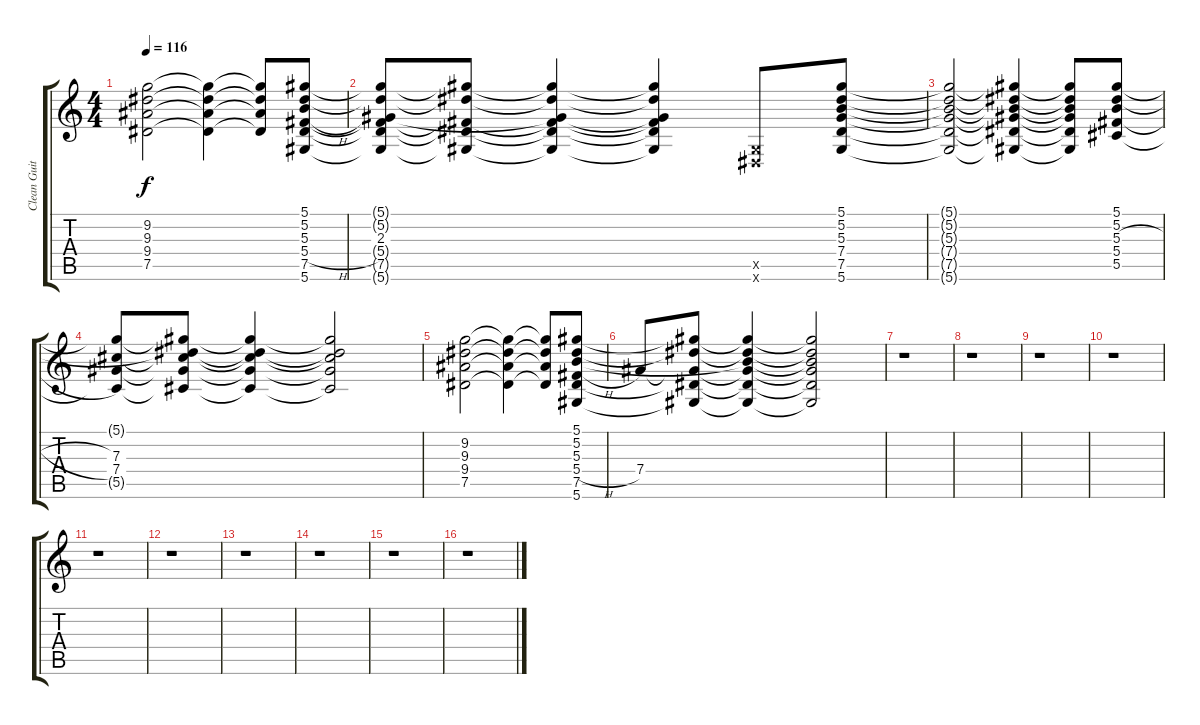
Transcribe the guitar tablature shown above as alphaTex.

\track ("Clean Guitar" "Clean Guit") {instrument electricguitarclean}
\staff {score tabs}
\tuning (Eb4 Bb3 Gb3 Db3 Ab2 Eb2) {hide}
\ts (4 4)
\tempo 116
\clef g2
\ks c
(9.2 9.3 9.4 7.5).2{dy f} (9.2{t} 9.3{t} 9.4{t} 7.5{t}).4 (9.2{t} 9.3{t} 9.4{t} 7.5{t}).8 (5.1 5.2 5.3 5.4{h} 7.5 5.6).8 |
(5.1{t} 5.2{t} 2.3 5.4{t} 7.5{t} 5.6{t}).8 (5.1{t} 5.2{t} 5.4{t} 7.5{t} 5.6{t}).8 (5.1{t} 5.2{t} 2.3{t} 5.4{t} 7.5{t} 5.6{t}).4 (5.1{t} 5.2{t} 2.3{t} 5.4{t} 7.5{t} 5.6{t}).4 (0.5{x} 0.6{x}).8 (5.1 5.2 5.3 7.4 7.5 5.6).8 |
(5.1{t} 5.2{t} 5.3{t} 7.4{t} 7.5{t} 5.6{t}).2 (5.1{t} 5.2{t} 5.3{t} 7.4{t} 7.5{t} 5.6{t}).4 (5.1{t} 5.2{t} 5.3{t} 7.4{t} 7.5{t} 5.6{t}).8 (5.1 5.2 5.3{h} 5.4{h} 5.5).8 |
(5.1{t} 7.3 7.4 5.5{t}).8 (5.1{t} 5.2{t} 7.3{t} 7.4{t} 5.5{t}).8 (5.1{t} 5.2{t} 7.3{t} 7.4{t} 5.5{t}).4 (5.1{t} 5.2{t} 7.3{t} 7.4{t} 5.5{t}).2 |
(9.2 9.3 9.4 7.5).2 (9.2{t} 9.3{t} 9.4{t} 7.5{t}).4 (9.2{t} 9.3{t} 9.4{t} 7.5{t}).8 (5.1 5.2 5.3 5.4{h} 7.5 5.6).8 |
7.4.8 (5.1{t} 5.2{t} 7.4{t} 7.5{t} 5.6{t}).8 (5.1{t} 5.2{t} 5.3{t} 7.4{t} 7.5{t} 5.6{t}).4 (5.1{t} 5.2{t} 5.3{t} 7.4{t} 7.5{t} 5.6{t}).2 |
r.1 |
r.1 |
r.1 |
r.1 |
r.1 |
r.1 |
r.1 |
r.1 |
r.1 |
r.1
